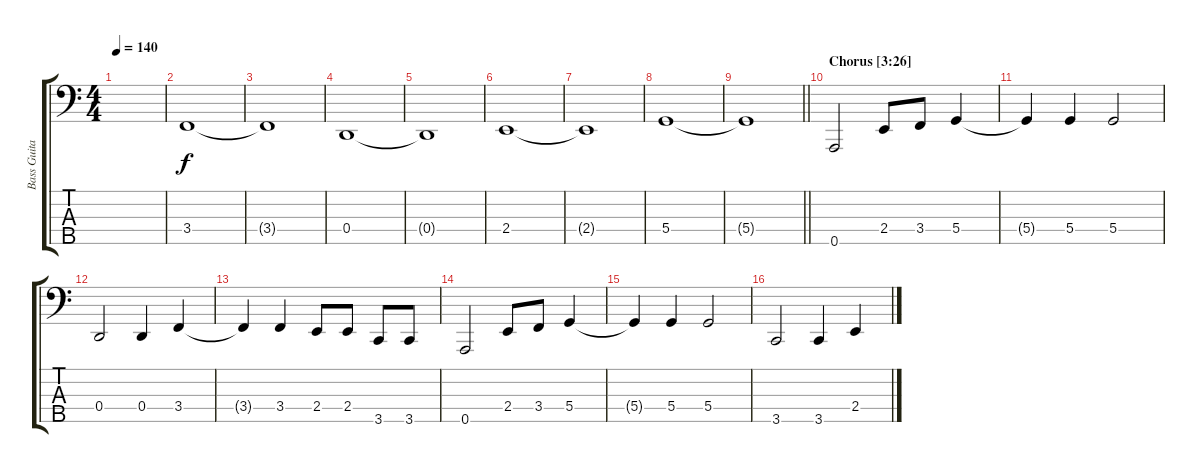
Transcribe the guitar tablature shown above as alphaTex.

\track ("Bass Guitar" "Bass Guita") {instrument electricbassfinger}
\staff {score tabs}
\tuning (F2 C2 G1 D1 A0) {hide}
\ts (4 4)
\tempo 140
\clef f4
\ks aminor
|
3.4.1 |
3.4{t}.1 |
0.4.1 |
0.4{t}.1 |
2.4.1 |
2.4{t}.1 |
5.4.1 |
\barLineRight lightlight
5.4{t}.1 |
\section ("" "Chorus [3:26]")
0.5.2 2.4.8 3.4.8 5.4.4 |
5.4{t}.4 5.4.4 5.4.2 |
0.4.2 0.4.4 3.4.4 |
3.4{t}.4 3.4.4 2.4.8 2.4.8 3.5.8 3.5.8 |
0.5.2 2.4.8 3.4.8 5.4.4 |
5.4{t}.4 5.4.4 5.4.2 |
3.5.2 3.5.4 2.4.4
